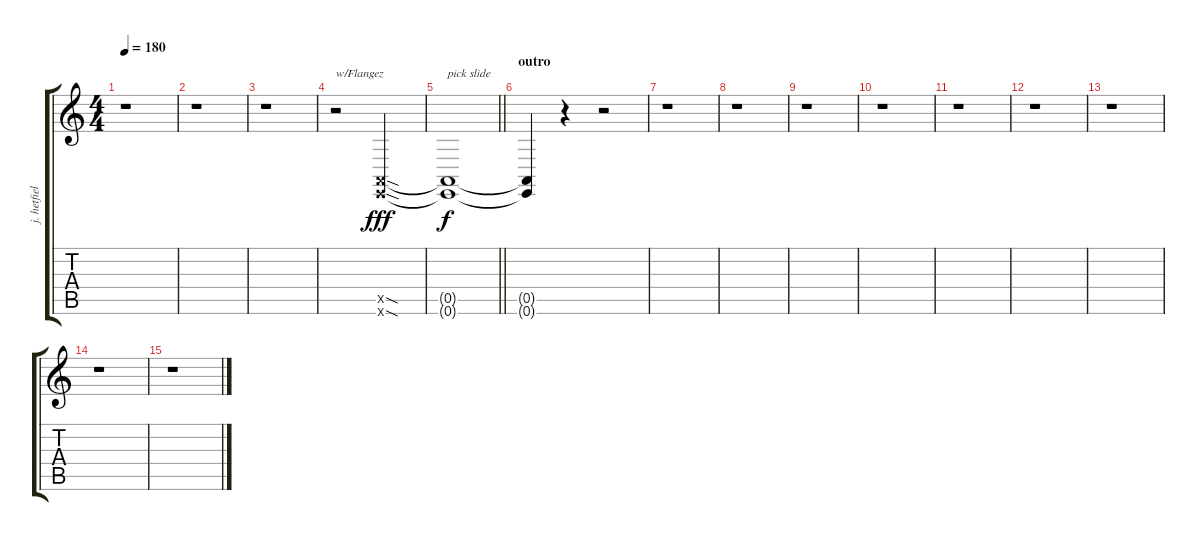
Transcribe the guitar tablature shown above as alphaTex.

\track ("j. hetfield - lead vocals" "j. hetfiel") {instrument cello}
\staff {score tabs}
\tuning (E4 B3 G3 D3 A2 E2) {hide}
\ts (4 4)
\tempo 180
\clef g2
\ks c
r.1{dy f} |
r.1 |
r.1 |
r.2{txt "w/Flangez" volume 16 instrument distortionguitar} (0.5{sod x} 0.6{sod x}).2{dy fff} |
\barLineRight lightlight
(0.5{t} 0.6{t}).1{txt "pick slide" dy f} |
\section ("" "outro")
(0.5{t} 0.6{t}).4 r.4 r.2 |
r.1 |
r.1 |
r.1 |
r.1 |
r.1 |
r.1 |
r.1 |
r.1 |
r.1
